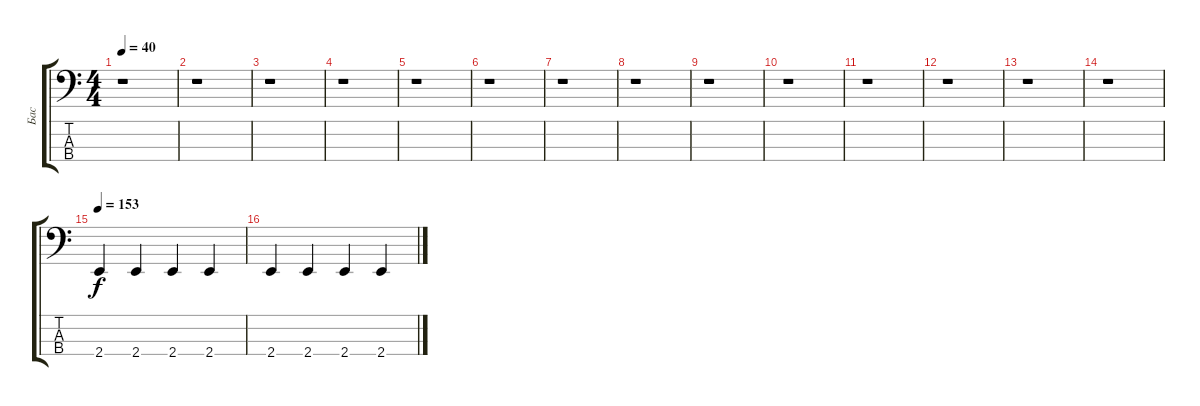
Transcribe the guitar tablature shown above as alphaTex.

\track ("Бас" "Бас") {instrument electricbassfinger}
\staff {score tabs}
\tuning (G2 D2 A1 D1) {hide}
\ts (4 4)
\tempo 40
\clef f4
\ks c
r.1{dy f} |
r.1 |
r.1 |
r.1 |
r.1 |
r.1 |
r.1 |
r.1 |
r.1 |
r.1 |
r.1 |
r.1 |
r.1 |
r.1 |
\tempo 153
2.4.4 2.4.4 2.4.4 2.4.4 |
2.4.4 2.4.4 2.4.4 2.4.4
